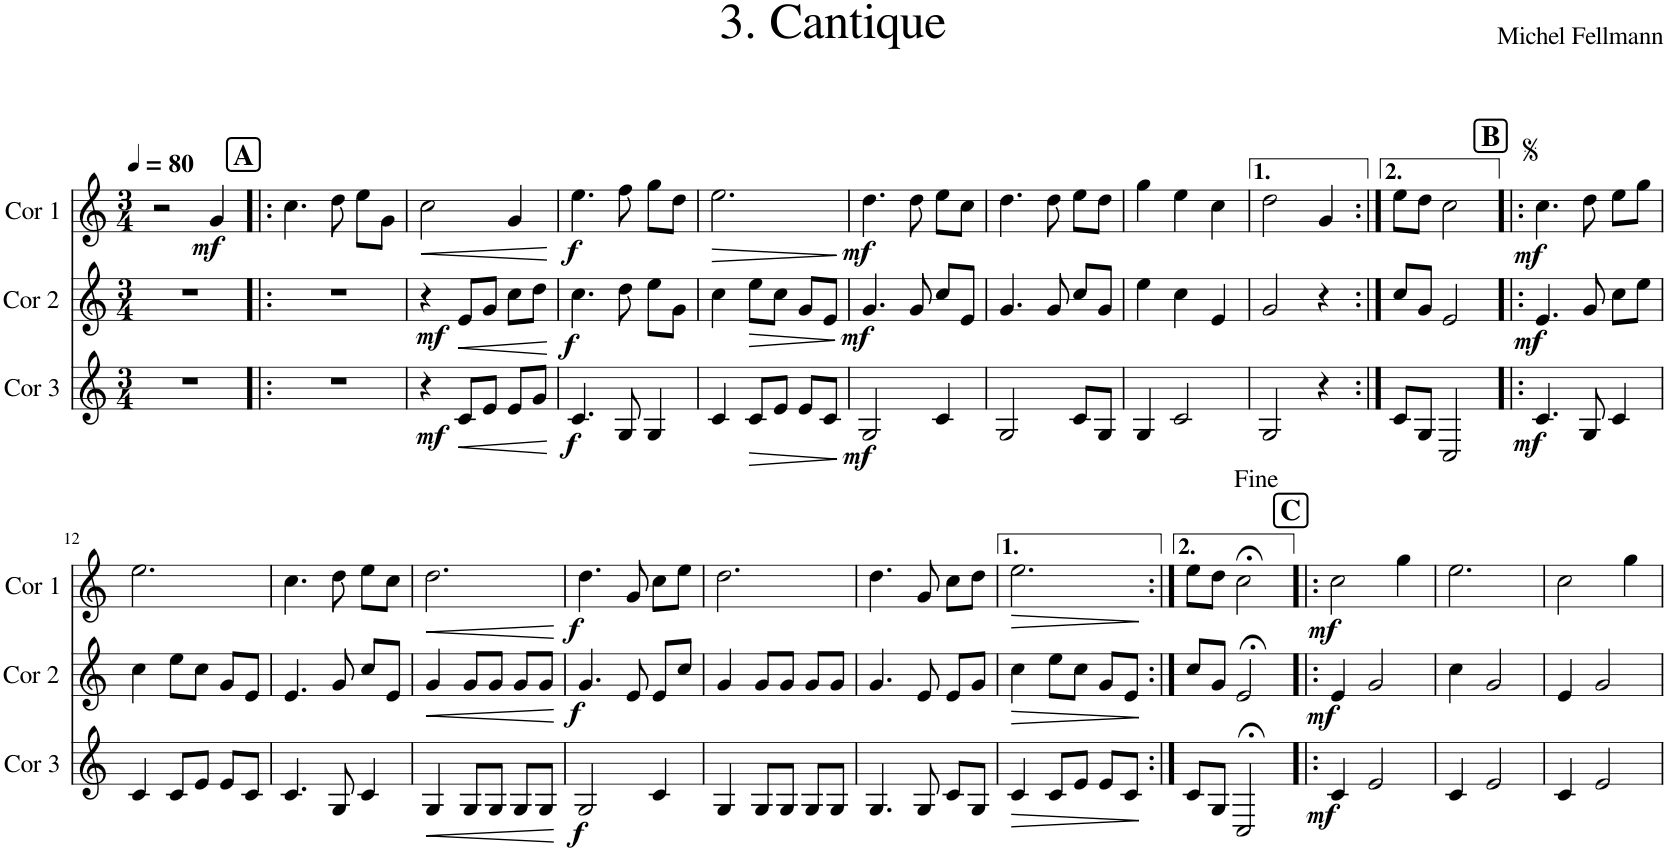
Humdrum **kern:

**kern	**dynam	**kern	**dynam	**kern	**dynam
*part3	*part3	*part2	*part2	*part1	*part1
*staff3	*staff3	*staff2	*staff2	*staff1	*staff1
*I"Cor 3	*	*I"Cor 2	*	*I"Cor 1	*
*I'Cor 3	*	*I'Cor 2	*	*I'Cor 1	*
*clefG2	*	*clefG2	*	*clefG2	*
*Trd4c7	*	*Trd4c7	*	*Trd4c7	*
*k[]	*	*k[]	*	*k[]	*
*M3/4	*	*M3/4	*	*M3/4	*
=1	=1	=1	=1	=1	=1
2.r	.	2.r	.	2r	.
*	*	*	*	*MM80	*
!	!	!	!	!	!LO:DY:b
.	.	.	.	4g/	mf
!!LO:REH:place=s1:a:B:cj:fs=14:t=A
=2!|:	=2!|:	=2!|:	=2!|:	=2!|:	=2!|:
2.r	.	2.r	.	4.cc\	.
.	.	.	.	8dd\	.
.	.	.	.	8ee\L	.
.	.	.	.	8g\J	.
=3	=3	=3	=3	=3	=3
!	!LO:DY:b	!	!LO:DY:b	!	!LO:HP:b
4r	mf	4r	mf	2cc\	<
!	!LO:HP:b	!	!LO:HP:b	!	!
8c/L	<	8e/L	<	.	.
8e/J	.	8g/J	.	.	.
8e/L	.	8cc\L	.	4g/	.
8g/J	.	8dd\J	.	.	.
.	[	.	[	.	[
=4	=4	=4	=4	=4	=4
!	!LO:DY:b	!	!LO:DY:b	!	!LO:DY:b
4.c/	f	4.cc\	f	4.ee\	f
8G/	.	8dd\	.	8ff\	.
4G/	.	8ee\L	.	8gg\L	.
.	.	8g\J	.	8dd\J	.
=5	=5	=5	=5	=5	=5
!	!	!	!	!	!LO:HP:b
4c/	.	4cc\	.	2.ee\	>
!	!LO:HP:b	!	!LO:HP:b	!	!
8c/L	>	8ee\L	>	.	.
8e/J	.	8cc\J	.	.	.
8e/L	.	8g/L	.	.	.
8c/J	.	8e/J	.	.	.
.	]	.	]	.	]
=6	=6	=6	=6	=6	=6
!	!LO:DY:b	!	!LO:DY:b	!	!LO:DY:b
2G/	mf	4.g/	mf	4.dd\	mf
.	.	8g/	.	8dd\	.
4c/	.	8cc/L	.	8ee\L	.
.	.	8e/J	.	8cc\J	.
=7	=7	=7	=7	=7	=7
2G/	.	4.g/	.	4.dd\	.
.	.	8g/	.	8dd\	.
8c/L	.	8cc/L	.	8ee\L	.
8G/J	.	8g/J	.	8dd\J	.
=8	=8	=8	=8	=8	=8
4G/	.	4ee\	.	4gg\	.
2c/	.	4cc\	.	4ee\	.
.	.	4e/	.	4cc\	.
=9	=9	=9	=9	=9	=9
2G/	.	2g/	.	2dd\	.
4r	.	4r	.	4g/	.
=10:|!	=10:|!	=10:|!	=10:|!	=10:|!	=10:|!
8c/L	.	8cc/L	.	8ee\L	.
8G/J	.	8g/J	.	8dd\J	.
2C/	.	2e/	.	2cc\	.
!!LO:REH:place=s1:a:B:cj:fs=14:t=B
=11!|:	=11!|:	=11!|:	=11!|:	=11!|:	=11!|:
!	!LO:DY:b	!	!LO:DY:b	!	!LO:DY:b
4.c/	mf	4.e/	mf	4.cc\	mf
8G/	.	8g/	.	8dd\	.
4c/	.	8cc\L	.	8ee\L	.
.	.	8ee\J	.	8gg\J	.
!!LO:LB:g=z
=12	=12	=12	=12	=12	=12
4c/	.	4cc\	.	2.ee\	.
8c/L	.	8ee\L	.	.	.
8e/J	.	8cc\J	.	.	.
8e/L	.	8g/L	.	.	.
8c/J	.	8e/J	.	.	.
=13	=13	=13	=13	=13	=13
4.c/	.	4.e/	.	4.cc\	.
8G/	.	8g/	.	8dd\	.
4c/	.	8cc/L	.	8ee\L	.
.	.	8e/J	.	8cc\J	.
=14	=14	=14	=14	=14	=14
!	!LO:HP:b	!	!LO:HP:b	!	!LO:HP:b
4G/	<	4g/	<	2.dd\	<
8G/L	.	8g/L	.	.	.
8G/J	.	8g/J	.	.	.
8G/L	.	8g/L	.	.	.
8G/J	.	8g/J	.	.	.
.	[	.	[	.	[
=15	=15	=15	=15	=15	=15
!	!LO:DY:b	!	!LO:DY:b	!	!LO:DY:b
2G/	f	4.g/	f	4.dd\	f
.	.	8e/	.	8g/	.
4c/	.	8e/L	.	8cc\L	.
.	.	8cc/J	.	8ee\J	.
=16	=16	=16	=16	=16	=16
4G/	.	4g/	.	2.dd\	.
8G/L	.	8g/L	.	.	.
8G/J	.	8g/J	.	.	.
8G/L	.	8g/L	.	.	.
8G/J	.	8g/J	.	.	.
=17	=17	=17	=17	=17	=17
4.G/	.	4.g/	.	4.dd\	.
8G/	.	8e/	.	8g/	.
8c/L	.	8e/L	.	8cc\L	.
8G/J	.	8g/J	.	8dd\J	.
=18	=18	=18	=18	=18	=18
!	!LO:HP:b	!	!LO:HP:b	!	!LO:HP:b
4c/	>	4cc\	>	2.ee\	>
8c/L	.	8ee\L	.	.	.
8e/J	.	8cc\J	.	.	.
8e/L	.	8g/L	.	.	.
8c/J	.	8e/J	.	.	.
.	]	.	]	.	]
=19:|!	=19:|!	=19:|!	=19:|!	=19:|!	=19:|!
8c/L	.	8cc/L	.	8ee\L	.
8G/J	.	8g/J	.	8dd\J	.
2C;</	.	2e;</	.	2cc;<\	.
!!LO:REH:place=s1:a:B:cj:fs=14:t=C
=20!|:	=20!|:	=20!|:	=20!|:	=20!|:	=20!|:
!	!LO:DY:b	!	!LO:DY:b	!	!LO:DY:b
4c/	mf	4e/	mf	2cc\	mf
2e/	.	2g/	.	.	.
.	.	.	.	4gg\	.
=21	=21	=21	=21	=21	=21
4c/	.	4cc\	.	2.ee\	.
2e/	.	2g/	.	.	.
=22	=22	=22	=22	=22	=22
4c/	.	4e/	.	2cc\	.
2e/	.	2g/	.	.	.
.	.	.	.	4gg\	.
=	=	=	=	=	=
*-	*-	*-	*-	*-	*-
